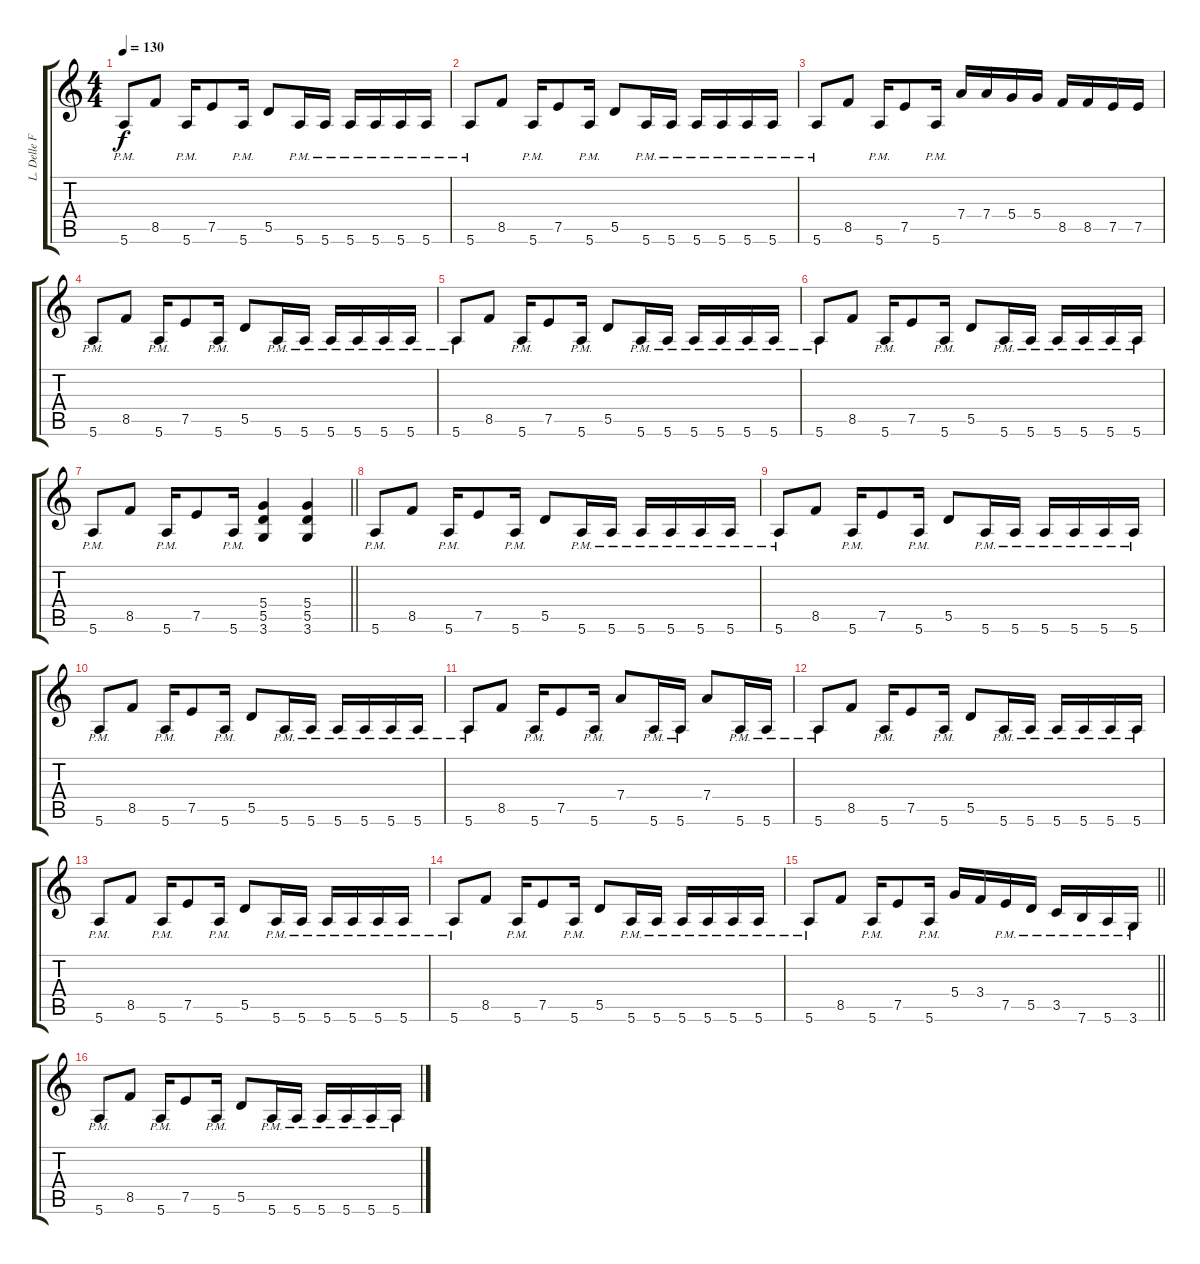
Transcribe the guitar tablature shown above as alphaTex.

\track ("L. Delle Fave (Dist. Guitar R)" "L. Delle F") {instrument overdrivenguitar}
\staff {score tabs}
\tuning (E4 B3 G3 D3 A2 E2) {hide}
\ts (4 4)
\tempo 130
\clef g2
\ks aminor
5.6{pm}.8{dy f} 8.5.8 5.6{pm}.16 7.5.8 5.6{pm}.16 5.5.8 5.6{pm}.16 5.6{pm}.16 5.6{pm}.16 5.6{pm}.16 5.6{pm}.16 5.6{pm}.16 |
5.6{pm}.8 8.5.8 5.6{pm}.16 7.5.8 5.6{pm}.16 5.5.8 5.6{pm}.16 5.6{pm}.16 5.6{pm}.16 5.6{pm}.16 5.6{pm}.16 5.6{pm}.16 |
5.6{pm}.8 8.5.8 5.6{pm}.16 7.5.8 5.6{pm}.16 7.4.16 7.4.16 5.4.16 5.4.16 8.5.16 8.5.16 7.5.16 7.5.16 |
5.6{pm}.8 8.5.8 5.6{pm}.16 7.5.8 5.6{pm}.16 5.5.8 5.6{pm}.16 5.6{pm}.16 5.6{pm}.16 5.6{pm}.16 5.6{pm}.16 5.6{pm}.16 |
5.6{pm}.8 8.5.8 5.6{pm}.16 7.5.8 5.6{pm}.16 5.5.8 5.6{pm}.16 5.6{pm}.16 5.6{pm}.16 5.6{pm}.16 5.6{pm}.16 5.6{pm}.16 |
5.6{pm}.8 8.5.8 5.6{pm}.16 7.5.8 5.6{pm}.16 5.5.8 5.6{pm}.16 5.6{pm}.16 5.6{pm}.16 5.6{pm}.16 5.6{pm}.16 5.6{pm}.16 |
\barLineRight lightlight
5.6{pm}.8 8.5.8 5.6{pm}.16 7.5.8 5.6{pm}.16 (5.4 5.5 3.6).4 (5.4 5.5 3.6).4 |
5.6{pm}.8 8.5.8 5.6{pm}.16 7.5.8 5.6{pm}.16 5.5.8 5.6{pm}.16 5.6{pm}.16 5.6{pm}.16 5.6{pm}.16 5.6{pm}.16 5.6{pm}.16 |
5.6{pm}.8 8.5.8 5.6{pm}.16 7.5.8 5.6{pm}.16 5.5.8 5.6{pm}.16 5.6{pm}.16 5.6{pm}.16 5.6{pm}.16 5.6{pm}.16 5.6{pm}.16 |
5.6{pm}.8 8.5.8 5.6{pm}.16 7.5.8 5.6{pm}.16 5.5.8 5.6{pm}.16 5.6{pm}.16 5.6{pm}.16 5.6{pm}.16 5.6{pm}.16 5.6{pm}.16 |
5.6{pm}.8 8.5.8 5.6{pm}.16 7.5.8 5.6{pm}.16 7.4.8 5.6{pm}.16 5.6{pm}.16 7.4.8 5.6{pm}.16 5.6{pm}.16 |
5.6{pm}.8 8.5.8 5.6{pm}.16 7.5.8 5.6{pm}.16 5.5.8 5.6{pm}.16 5.6{pm}.16 5.6{pm}.16 5.6{pm}.16 5.6{pm}.16 5.6{pm}.16 |
5.6{pm}.8 8.5.8 5.6{pm}.16 7.5.8 5.6{pm}.16 5.5.8 5.6{pm}.16 5.6{pm}.16 5.6{pm}.16 5.6{pm}.16 5.6{pm}.16 5.6{pm}.16 |
5.6{pm}.8 8.5.8 5.6{pm}.16 7.5.8 5.6{pm}.16 5.5.8 5.6{pm}.16 5.6{pm}.16 5.6{pm}.16 5.6{pm}.16 5.6{pm}.16 5.6{pm}.16 |
\barLineRight lightlight
5.6{pm}.8 8.5.8 5.6{pm}.16 7.5.8 5.6{pm}.16 5.4.16 3.4.16 7.5{pm}.16 5.5{pm}.16 3.5{pm}.16 7.6{pm}.16 5.6{pm}.16 3.6{pm}.16 |
5.6{pm}.8 8.5.8 5.6{pm}.16 7.5.8 5.6{pm}.16 5.5.8 5.6{pm}.16 5.6{pm}.16 5.6{pm}.16 5.6{pm}.16 5.6{pm}.16 5.6{pm}.16
